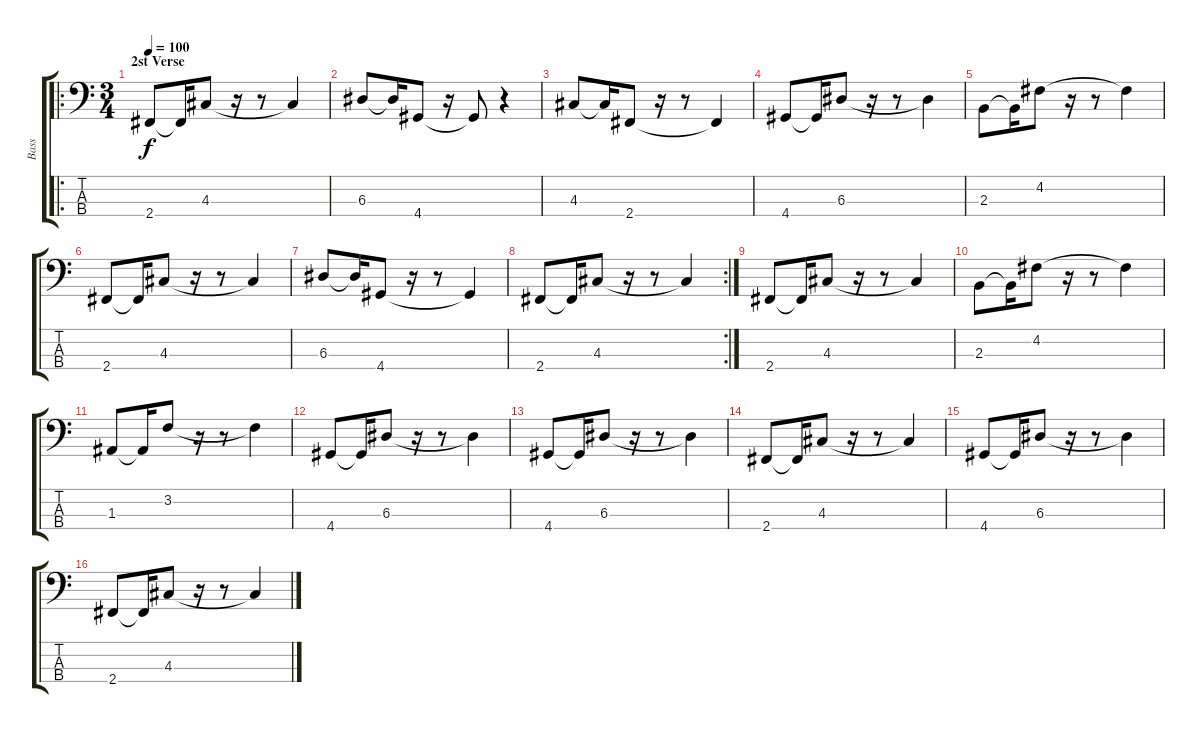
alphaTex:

\track ("Bass" "Bass") {instrument electricbassfinger}
\staff {score tabs}
\tuning (G2 D2 A1 E1) {hide}
\ro
\ts (3 4)
\section ("" "2st Verse")
\tempo 100
\clef f4
\ks c
2.4.8{dy f} 2.4{t}.16 4.3.8 r.16 r.8 4.3{t}.4 |
6.3.8 6.3{t}.16 4.4.8 r.16 4.4{t}.8 r.4 |
4.3.8 4.3{t}.16 2.4.8 r.16 r.8 2.4{t}.4 |
4.4.8 4.4{t}.16 6.3.8 r.16 r.8 6.3{t}.4 |
2.3.8 2.3{t}.16 4.2.8 r.16 r.8 4.2{t}.4 |
2.4.8 2.4{t}.16 4.3.8 r.16 r.8 4.3{t}.4 |
6.3.8 6.3{t}.16 4.4.8 r.16 r.8 4.4{t}.4 |
\rc 2
2.4.8 2.4{t}.16 4.3.8 r.16 r.8 4.3{t}.4 |
2.4.8 2.4{t}.16 4.3.8 r.16 r.8 4.3{t}.4 |
2.3.8 2.3{t}.16 4.2.8 r.16 r.8 4.2{t}.4 |
1.3.8 1.3{t}.16 3.2.8 r.16 r.8 3.2{t}.4 |
4.4.8 4.4{t}.16 6.3.8 r.16 r.8 6.3{t}.4 |
4.4.8 4.4{t}.16 6.3.8 r.16 r.8 6.3{t}.4 |
2.4.8 2.4{t}.16 4.3.8 r.16 r.8 4.3{t}.4 |
4.4.8 4.4{t}.16 6.3.8 r.16 r.8 6.3{t}.4 |
2.4.8 2.4{t}.16 4.3.8 r.16 r.8 4.3{t}.4
